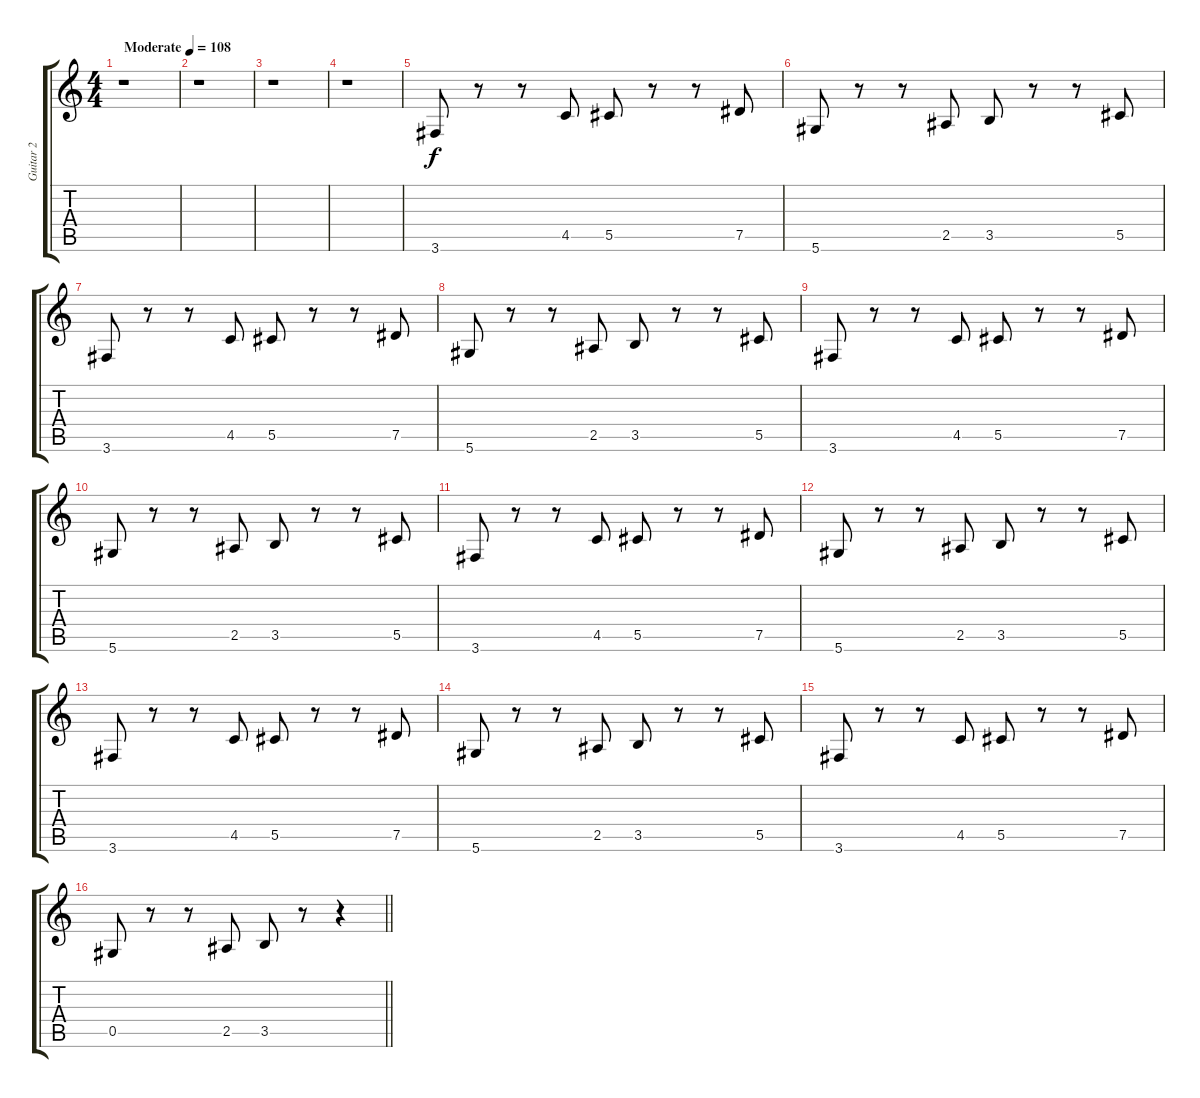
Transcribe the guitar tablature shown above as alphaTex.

\track ("Guitar 2" "Guitar 2") {instrument electricguitarmuted}
\staff {score tabs}
\tuning (Eb4 Bb3 Gb3 Db3 Ab2 Eb2) {hide}
\ts (4 4)
\tempo (108 "Moderate")
\clef g2
\ks c
r.1{dy f instrument electricguitarmuted} |
r.1 |
r.1 |
r.1 |
3.6.8 r.8 r.8 4.5.8 5.5.8 r.8 r.8 7.5.8 |
5.6.8 r.8 r.8 2.5.8 3.5.8 r.8 r.8 5.5.8 |
3.6.8 r.8 r.8 4.5.8 5.5.8 r.8 r.8 7.5.8 |
5.6.8 r.8 r.8 2.5.8 3.5.8 r.8 r.8 5.5.8 |
3.6.8 r.8 r.8 4.5.8 5.5.8 r.8 r.8 7.5.8 |
5.6.8 r.8 r.8 2.5.8 3.5.8 r.8 r.8 5.5.8 |
3.6.8 r.8 r.8 4.5.8 5.5.8 r.8 r.8 7.5.8 |
5.6.8 r.8 r.8 2.5.8 3.5.8 r.8 r.8 5.5.8 |
3.6.8 r.8 r.8 4.5.8 5.5.8 r.8 r.8 7.5.8 |
5.6.8 r.8 r.8 2.5.8 3.5.8 r.8 r.8 5.5.8 |
3.6.8 r.8 r.8 4.5.8 5.5.8 r.8 r.8 7.5.8 |
\barLineRight lightlight
0.5.8 r.8 r.8 2.5.8 3.5.8 r.8 r.4
